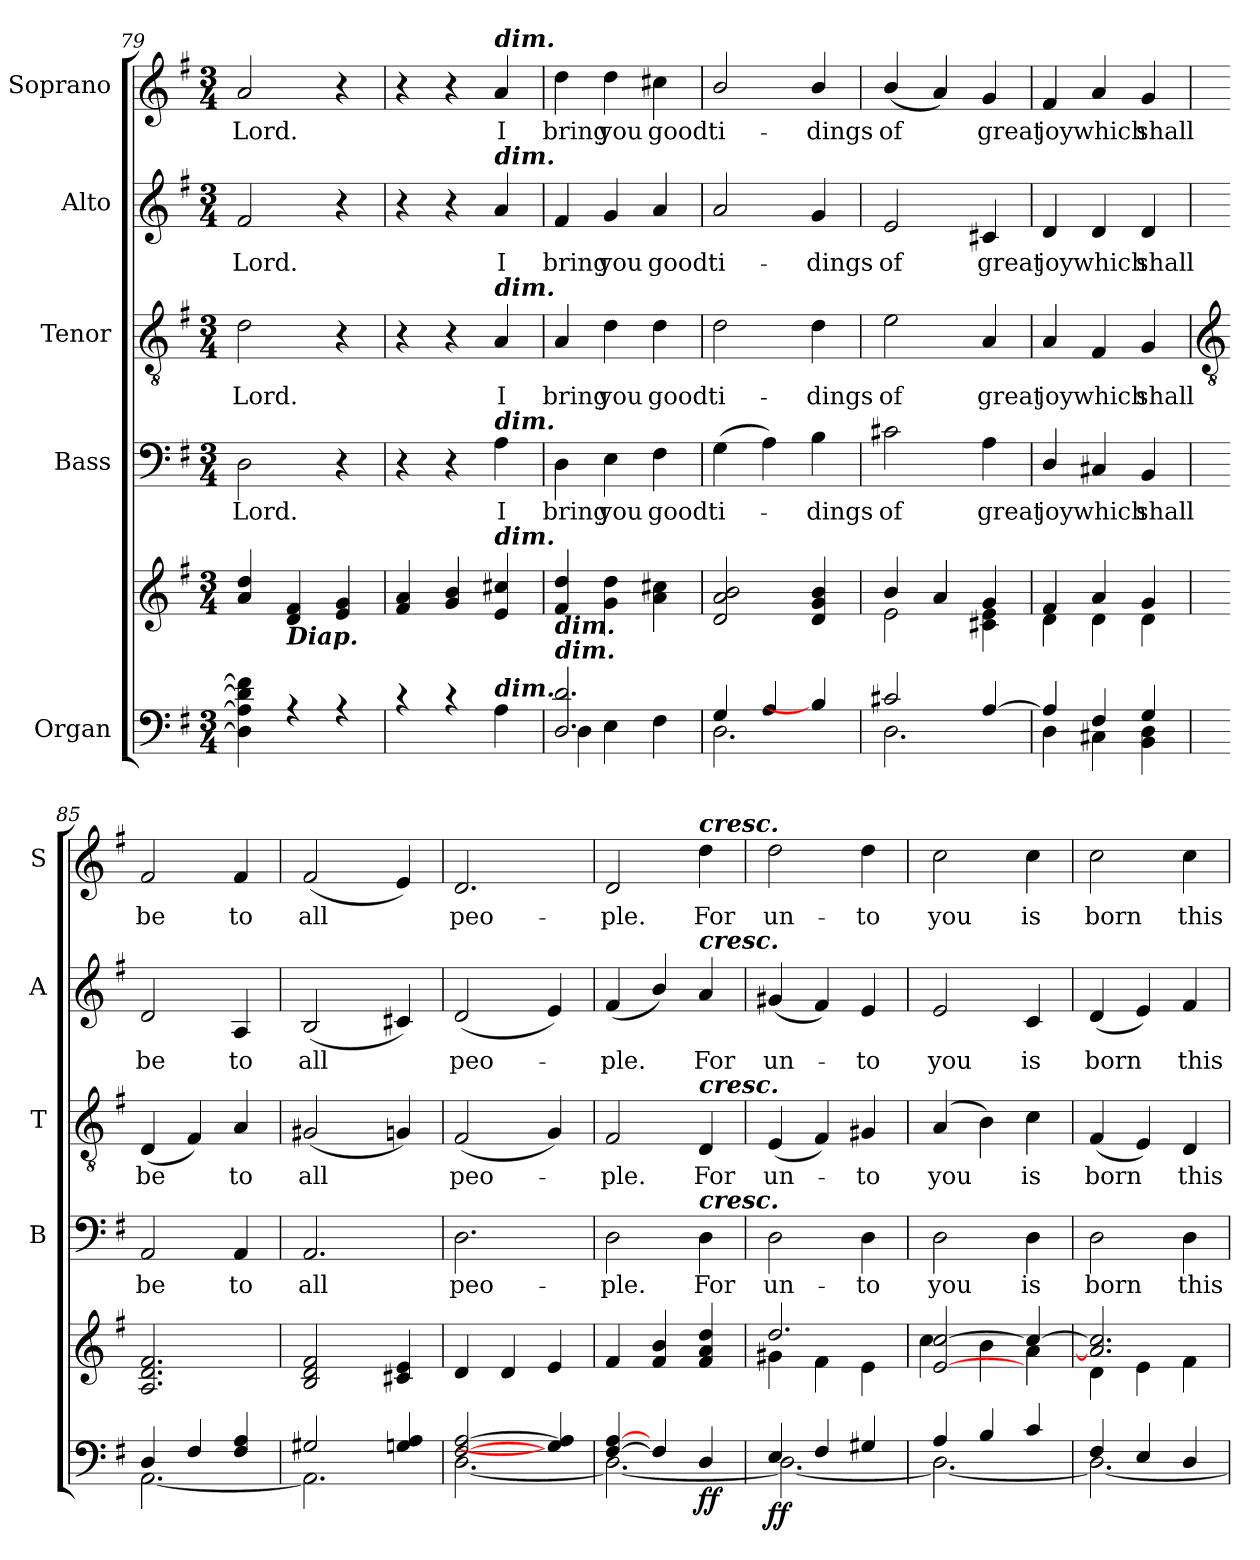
**kern	**kern	**dynam	**kern	**text	**kern	**text	**kern	**text	**kern	**text
*part5	*part5	*part5	*part4	*part4	*part3	*part3	*part2	*part2	*part1	*part1
*staff6	*staff5	*staff5/6	*staff4	*staff4	*staff3	*staff3	*staff2	*staff2	*staff1	*staff1
*I"Organ	*	*	*I"Bass	*	*I"Tenor	*	*I"Alto	*	*I"Soprano	*
*	*	*	*I'B	*	*I'T	*	*I'A	*	*I'S	*
*clefF4	*clefG2	*	*clefF4	*	*clefGv2	*	*clefG2	*	*clefG2	*
*k[f#]	*k[f#]	*	*k[f#]	*	*k[f#]	*	*k[f#]	*	*k[f#]	*
*G:	*G:	*	*G:	*	*G:	*	*G:	*	*G:	*
*M3/4	*M3/4	*	*M3/4	*	*M3/4	*	*M3/4	*	*M3/4	*
=79	=79	=79	=79	=79	=79	=79	=79	=79	=79	=79
*^	*^	*	*	*	*	*	*	*	*	*
!	!	!	!	!	!	!LO:LY:b	!	!LO:LY:b	!	!LO:LY:b	!	!LO:LY:b
4D\] 4A\] 4d\] 4f#\]	2.ryy	4a/ 4dd/	4ryy	.	2D\	Lord.	2d\	Lord.	2f#/	Lord.	2a/	Lord.
!	!	!LO:TX:b:Bi:t=Diap.	!	!	!	!	!	!	!	!	!	!
4r	.	4d/ 4f#/	4ryy	.	.	.	.	.	.	.	.	.
4r	.	4e/ 4g/	4ryy	.	4r	.	4r	.	4r	.	4r	.
=80	=80	=80	=80	=80	=80	=80	=80	=80	=80	=80	=80	=80
4r	2.ryy	4f#/ 4a/	4ryy	.	4r	.	4r	.	4r	.	4r	.
4r	.	4g/ 4b/	4ryy	.	4r	.	4r	.	4r	.	4r	.
!	!	!	!	!	!	!	!	!	!	!	!LO:TX:a:Bi:t=dim.	!
!	!	!	!	!	!	!	!	!	!LO:TX:a:Bi:t=dim.	!	!	!
!	!	!	!	!	!	!	!LO:TX:a:Bi:t=dim.	!	!	!	!	!
!	!	!	!	!	!LO:TX:a:Bi:t=dim.	!	!	!	!	!	!	!
!	!	!LO:TX:a:Bi:t=dim.	!	!	!	!	!	!	!	!	!	!
!LO:TX:a:Bi:t=dim.	!	!	!	!	!	!	!	!	!	!	!	!
!	!	!	!	!	!	!LO:LY:b	!	!LO:LY:b	!	!LO:LY:b	!	!LO:LY:b
4A\	.	4e/ 4cc#X/	4ryy	.	4A\	I	4A/	I	4a/	I	4a/	I
=81	=81	=81	=81	=81	=81	=81	=81	=81	=81	=81	=81	=81
!LO:TX:a:Bi:t=dim.	!	!	!	!	!	!	!	!	!	!	!	!
!LO:TX:a:Bi:t=dim.	!	!	!	!	!	!	!	!	!	!	!	!
!	!	!	!	!	!	!LO:LY:b	!	!LO:LY:b	!	!LO:LY:b	!	!LO:LY:b
2.D/ 2.d/	4D\	4f#/ 4dd/	4ryy	.	4D\	bring	4A/	bring	4f#/	bring	4dd\	bring
!	!	!	!	!	!	!LO:LY:b	!	!LO:LY:b	!	!LO:LY:b	!	!LO:LY:b
.	4E\	4g\ 4dd\	4ryy	.	4E\	you	4d\	you	4g/	you	4dd\	you
!	!	!	!	!	!	!LO:LY:b	!	!LO:LY:b	!	!LO:LY:b	!	!LO:LY:b
.	4F#\	4a\ 4cc#X\	4ryy	.	4F#\	good	4d\	good	4a/	good	4cc#X\	good
=82	=82	=82	=82	=82	=82	=82	=82	=82	=82	=82	=82	=82
!	!	!	!	!	!	!LO:LY:b	!	!LO:LY:b	!	!LO:LY:b	!	!LO:LY:b
4G/	2.D\	2d/ 2a/ 2b/	2.ryy	.	(>4G\	ti-	2d\	ti-	2a/	ti-	2b/	ti-
4A/	.	.	.	.	4A\)	.	.	.	.	.	.	.
!	!	!	!	!	!	!LO:LY:b	!	!LO:LY:b	!	!LO:LY:b	!	!LO:LY:b
4B/]	.	4d/ 4g/ 4b/	.	.	4B\	dings	4d\	-dings	4g/	-dings	4b/	-dings
=83	=83	=83	=83	=83	=83	=83	=83	=83	=83	=83	=83	=83
!	!	!	!	!	!	!LO:LY:b	!	!LO:LY:b	!	!LO:LY:b	!	!LO:LY:b
2c#X/	2.D\	4b/	2e\	.	2c#X\	of	2e\	of	2e/	of	(<4b/	of
.	.	4a/	.	.	.	.	.	.	.	.	4a/)	.
!	!	!	!	!	!	!LO:LY:b	!	!LO:LY:b	!	!LO:LY:b	!	!LO:LY:b
[4A/	.	4g/	4c#X\ 4e\	.	4A\	great	4A/	great	4c#X/	great	4g/	great
=84	=84	=84	=84	=84	=84	=84	=84	=84	=84	=84	=84	=84
!	!	!	!	!	!	!LO:LY:b	!	!LO:LY:b	!	!LO:LY:b	!	!LO:LY:b
4A/]	4D\	4f#/	4d\	.	4D/	joy	4A/	joy	4d/	joy	4f#/	joy
!	!	!	!	!	!	!LO:LY:b	!	!LO:LY:b	!	!LO:LY:b	!	!LO:LY:b
4F#/	4C#X\	4a/	4d\	.	4C#X/	which	4F#/	which	4d/	which	4a/	which
!	!	!	!	!	!	!LO:LY:b	!	!LO:LY:b	!	!LO:LY:b	!	!LO:LY:b
4G/	4BB\ 4D\	4g/	4d\	.	4BB/	shall	4G/	shall	4d/	shall	4g/	shall
*v	*v	*	*	*	*	*	*	*	*	*	*	*
!!LO:LB:g=z
=85	=85	=85	=85	=85	=85	=85	=85	=85	=85	=85	=85
*	*	*	*	*	*	*clefGv2	*	*	*	*	*
*^	*	*	*	*	*	*	*	*	*	*	*
*	*^	*	*	*	*	*	*	*	*	*	*	*
!	!	!LO:N:vis=1	!	!	!	!	!LO:LY:b	!	!LO:LY:b	!	!LO:LY:b	!	!LO:LY:b
4D/	[2.AA\	2.ryy	2.A/ 2.d/ 2.f#/	2.ryy	.	2AA/	be	(<4D/	be	2d/	be	2f#/	be
4F#/	.	.	.	.	.	.	.	4F#/)	.	.	.	.	.
!	!	!	!	!	!	!	!LO:LY:b	!	!LO:LY:b	!	!LO:LY:b	!	!LO:LY:b
4F#/ 4A/	.	.	.	.	.	4AA/	to	4A/	to	4A/	to	4f#/	to
=86	=86	=86	=86	=86	=86	=86	=86	=86	=86	=86	=86	=86	=86
!	!	!LO:N:vis=1	!	!	!	!	!LO:LY:b	!	!LO:LY:b	!	!LO:LY:b	!	!LO:LY:b
2G#X/	2.AA\]	2.ryy	2B/ 2d/ 2f#/	4ryy	.	2.AA/	all	(<2G#X/	all	(<2B/	all	(<2f#/	all
.	.	.	.	4ryy	.	.	.	.	.	.	.	.	.
4Gn/ 4A/	.	.	4c#X/ 4e/	4ryy	.	.	.	4Gn/)	.	4c#X/)	.	4e/)	.
=87	=87	=87	=87	=87	=87	=87	=87	=87	=87	=87	=87	=87	=87
!	!	!LO:N:vis=1	!	!	!	!	!LO:LY:b	!	!LO:LY:b	!	!LO:LY:b	!	!LO:LY:b
[2F#/ [2A/	[2.D\	2.ryy	4d/	4ryy	.	2.D\	peo-	(<2F#/	peo-	(<2d/	peo-	2.d/	peo-
.	.	.	4d/	4ryy	.	.	.	.	.	.	.	.	.
4G/] 4A/]	.	.	4e/	4ryy	.	.	.	4G/)	.	4e/)	.	.	.
=88	=88	=88	=88	=88	=88	=88	=88	=88	=88	=88	=88	=88	=88
!	!	!LO:N:vis=1	!	!	!	!	!LO:LY:b	!	!LO:LY:b	!	!LO:LY:b	!	!LO:LY:b
[4F#/ [4A/	2.D\_	2.ryy	4f#/	4ryy	.	2D\	-ple.	2F#/	ple.	(<4f#/	ple.	2d/	-ple.
4F#/]	.	.	4f#/ 4b/	4ryy	.	.	.	.	.	4b/)	.	.	.
!	!	!	!	!	!	!	!	!	!	!	!	!LO:TX:a:Bi:t=cresc.	!
!	!	!	!	!	!	!	!	!	!	!LO:TX:a:Bi:t=cresc.	!	!	!
!	!	!	!	!	!	!	!	!LO:TX:a:Bi:t=cresc.	!	!	!	!	!
!	!	!	!	!	!	!LO:TX:a:Bi:t=cresc.	!	!	!	!	!	!	!
!	!	!	!	!	!LO:DY:b=2	!	!LO:LY:b	!	!LO:LY:b	!	!LO:LY:b	!	!LO:LY:b
!	!	!	!	!	!LO:DY:n=1:b	!	!	!	!	!	!	!	!
4D/	.	.	4f#/ 4a/ 4dd/	4ryy	f f	4D\	For	4D/	For	4a/	For	4dd\	For
=89	=89	=89	=89	=89	=89	=89	=89	=89	=89	=89	=89	=89	=89
!	!	!LO:N:vis=1	!	!	!LO:DY:b=2	!	!LO:LY:b	!	!LO:LY:b	!	!LO:LY:b	!	!LO:LY:b
!	!	!	!	!	!LO:DY:n=1:b	!	!	!	!	!	!	!	!
4E/	2.D\_	2.ryy	2.dd/	4g#X\	f f	2D\	un-	(<4E/	un-	(<4g#X/	un-	2dd\	un-
4F#/	.	.	.	4f#\	.	.	.	4F#/)	.	4f#/)	.	.	.
!	!	!	!	!	!	!	!LO:LY:b	!	!LO:LY:b	!	!LO:LY:b	!	!LO:LY:b
4G#X/	.	.	.	4e\	.	4D\	-to	4G#X/	to	4e/	to	4dd\	-to
=90	=90	=90	=90	=90	=90	=90	=90	=90	=90	=90	=90	=90	=90
!	!	!LO:N:vis=1	!	!	!	!	!LO:LY:b	!	!LO:LY:b	!	!LO:LY:b	!	!LO:LY:b
4A/	2.D\_	2.ryy	[2e/ [2cc/	4cc\	.	2D\	you	(<4A/	you	2e/	you	2cc\	you
4B/	.	.	.	4b\	.	.	.	4B\)	.	.	.	.	.
!	!	!	!	!	!	!	!LO:LY:b	!	!LO:LY:b	!	!LO:LY:b	!	!LO:LY:b
4c/	.	.	4cc/_	4a\	.	4D\	is	4c\	is	4c/	is	4cc\	is
=91	=91	=91	=91	=91	=91	=91	=91	=91	=91	=91	=91	=91	=91
!	!	!LO:N:vis=1	!	!	!	!	!LO:LY:b	!	!LO:LY:b	!	!LO:LY:b	!	!LO:LY:b
4F#/	2.D\_	2.ryy	2.a/] 2.cc/]	4d\	.	2D\	born	(<4F#/	born	(<4d/	born	2cc\	born
4E/	.	.	.	4e\	.	.	.	4E/)	.	4e/)	.	.	.
!	!	!	!	!	!	!	!LO:LY:b	!	!LO:LY:b	!	!LO:LY:b	!	!LO:LY:b
4D/	.	.	.	4f#\	.	4D\	this	4D/	this	4f#/	this	4cc\	this
*v	*v	*v	*	*	*	*	*	*	*	*	*	*	*
*	*v	*v	*	*	*	*	*	*	*	*	*
=	=	=	=	=	=	=	=	=	=	=
*-	*-	*-	*-	*-	*-	*-	*-	*-	*-	*-
